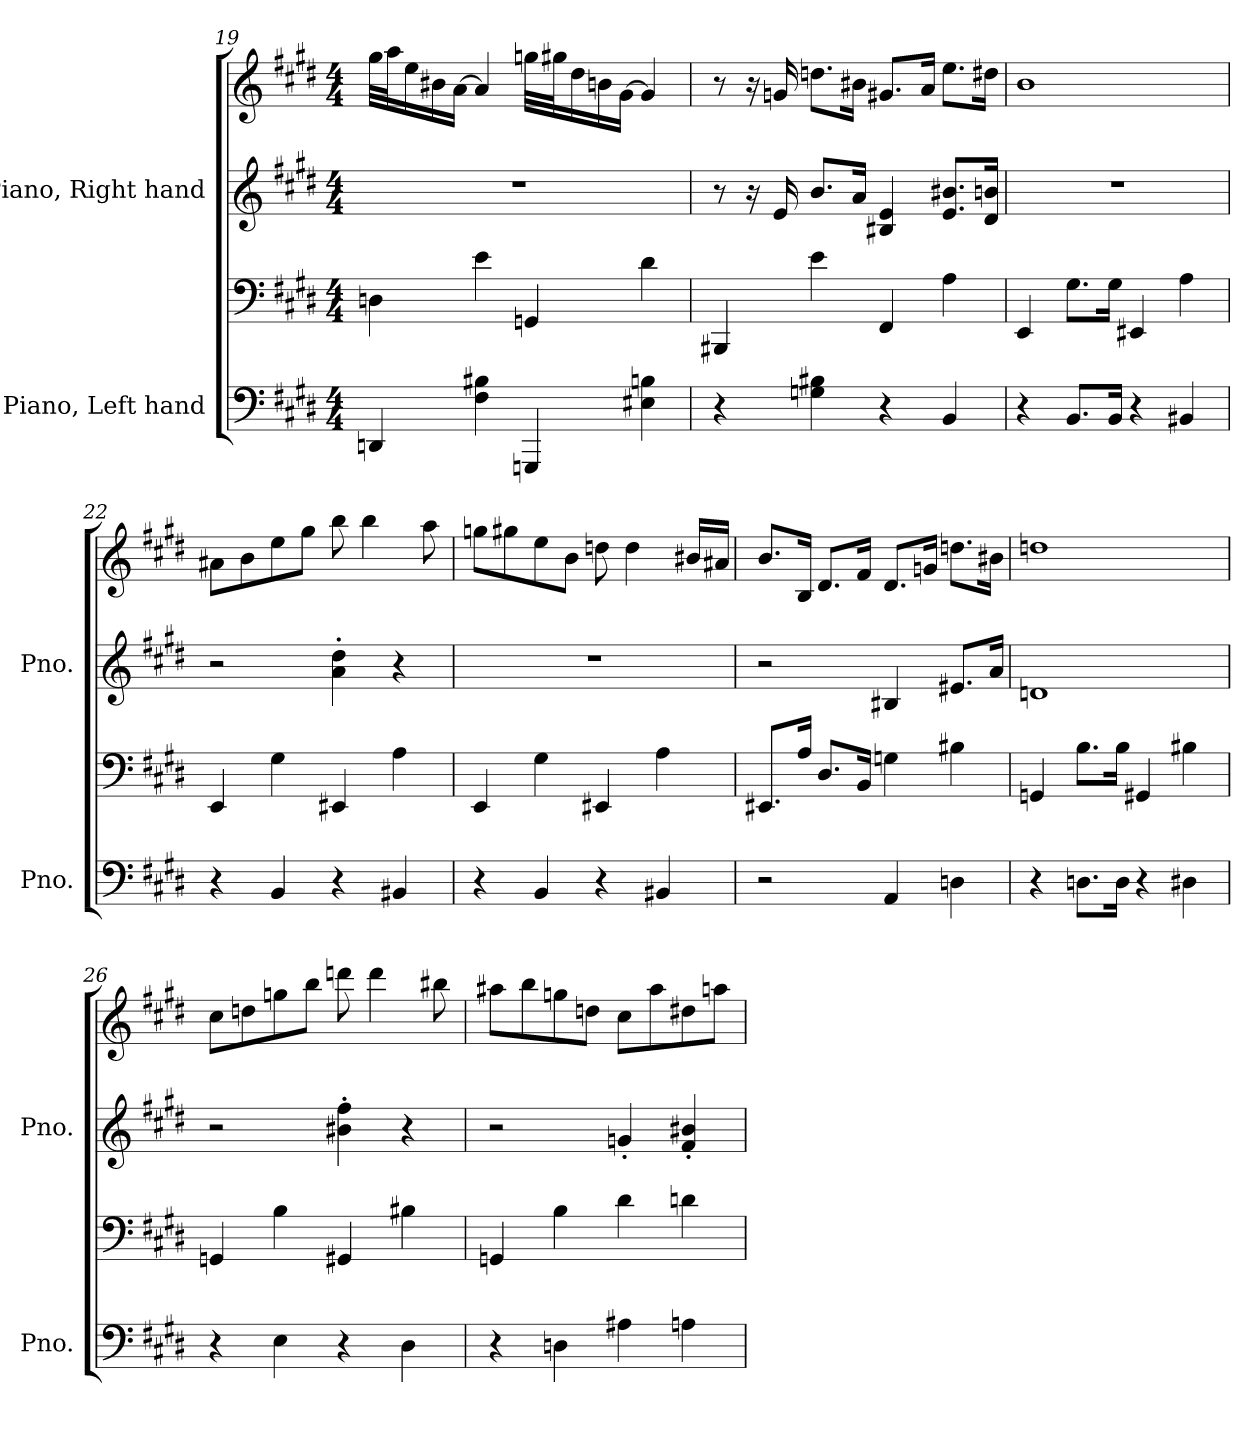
**kern	**kern	**kern	**kern
*part2	*part2	*part1	*part1
*staff4	*staff3	*staff2	*staff1
*I"Piano, Left hand	*	*I"Piano, Right hand	*
*I'Pno.	*	*I'Pno.	*
!!LO:LB:g=z
*clefF4	*clefF4	*clefG2	*clefG2
*k[f#c#g#d#]	*k[f#c#g#d#]	*k[f#c#g#d#]	*k[f#c#g#d#]
*M4/4	*M4/4	*M4/4	*M4/4
=19	=19	=19	=19
4DDn/	4Dn\	1r	32gg#\LLL
.	.	.	32aa\J
.	.	.	16ee\
.	.	.	16b#X\
.	.	.	[16a\JJ
4F#\ 4B#X\	4e\	.	4a/]
4GGGn/	4GGn/	.	32ggn\LLL
.	.	.	32gg#X\J
.	.	.	16dd#\
.	.	.	16bn\
.	.	.	[16g#\JJ
4E#X\ 4Bn\	4d#\	.	4g#/]
=20	=20	=20	=20
4r	4BBB#X/	8r	8r
.	.	16r	16r
.	.	16e/	16gn/
4Gn\ 4B#X\	4e\	8.b/L	8.ddn\L
.	.	16a/Jk	16b#X\Jk
4r	4FF#/	4B#X/ 4e/	8.g#X/L
.	.	.	16a/Jk
4BB/	4A\	8.e/ 8.b#X/L	8.ee\L
.	.	16d#/ 16bn/Jk	16dd#X\Jk
=21	=21	=21	=21
4r	4EE/	1r	1b
8.BB/L	8.G#\L	.	.
16BB/Jk	16G#\Jk	.	.
4r	4EE#X/	.	.
4BB#X/	4A\	.	.
!!LO:LB:g=z
=22	=22	=22	=22
4r	4EE/	2r	8a#X\L
.	.	.	8b\
4BB/	4G#\	.	8ee\
.	.	.	8gg#\J
4r	4EE#X/	4a\' 4dd#\'	8bb\
.	.	.	4bb\
4BB#X/	4A\	4r	.
.	.	.	8aa\
=23	=23	=23	=23
4r	4EE/	1r	8ggn\L
.	.	.	8gg#X\
4BB/	4G#\	.	8ee\
.	.	.	8b\J
4r	4EE#X/	.	8ddn\
.	.	.	4dd\
4BB#X/	4A\	.	.
.	.	.	16b#X/LL
.	.	.	16a#X/JJ
=24	=24	=24	=24
2r	8.EE#X/L	2r	8.b/L
.	16A/Jk	.	16B/Jk
.	8.D#/L	.	8.d#/L
.	16BB/Jk	.	16f#/Jk
4AA/	4Gn\	4B#X/	8.d#/L
.	.	.	16gn/Jk
4Dn\	4B#X\	8.e#X/L	8.ddn\L
.	.	16a/Jk	16b#X\Jk
!!LO:PB:g=z
=25	=25	=25	=25
4r	4GGn/	1dn	1ddn
8.Dn\L	8.B\L	.	.
16D\Jk	16B\Jk	.	.
4r	4GG#X/	.	.
4D#X\	4B#X\	.	.
=26	=26	=26	=26
4r	4GGn/	2r	8cc#\L
.	.	.	8ddn\
4E\	4B\	.	8ggn\
.	.	.	8bb\J
4r	4GG#X/	4b#X\' 4ff#\'	8dddn\
.	.	.	4ddd\
4D#\	4B#X\	4r	.
.	.	.	8bb#X\
=27	=27	=27	=27
4r	4GGn/	2r	8aa#X\L
.	.	.	8bb\
4Dn\	4B\	.	8ggn\
.	.	.	8ddn\J
4A#X\	4d#\	4gn'/	8cc#\L
.	.	.	8aa#\
4An\	4dn\	4f#/' 4b#X/'	8dd#X\
.	.	.	8aan\J
=	=	=	=
*-	*-	*-	*-
